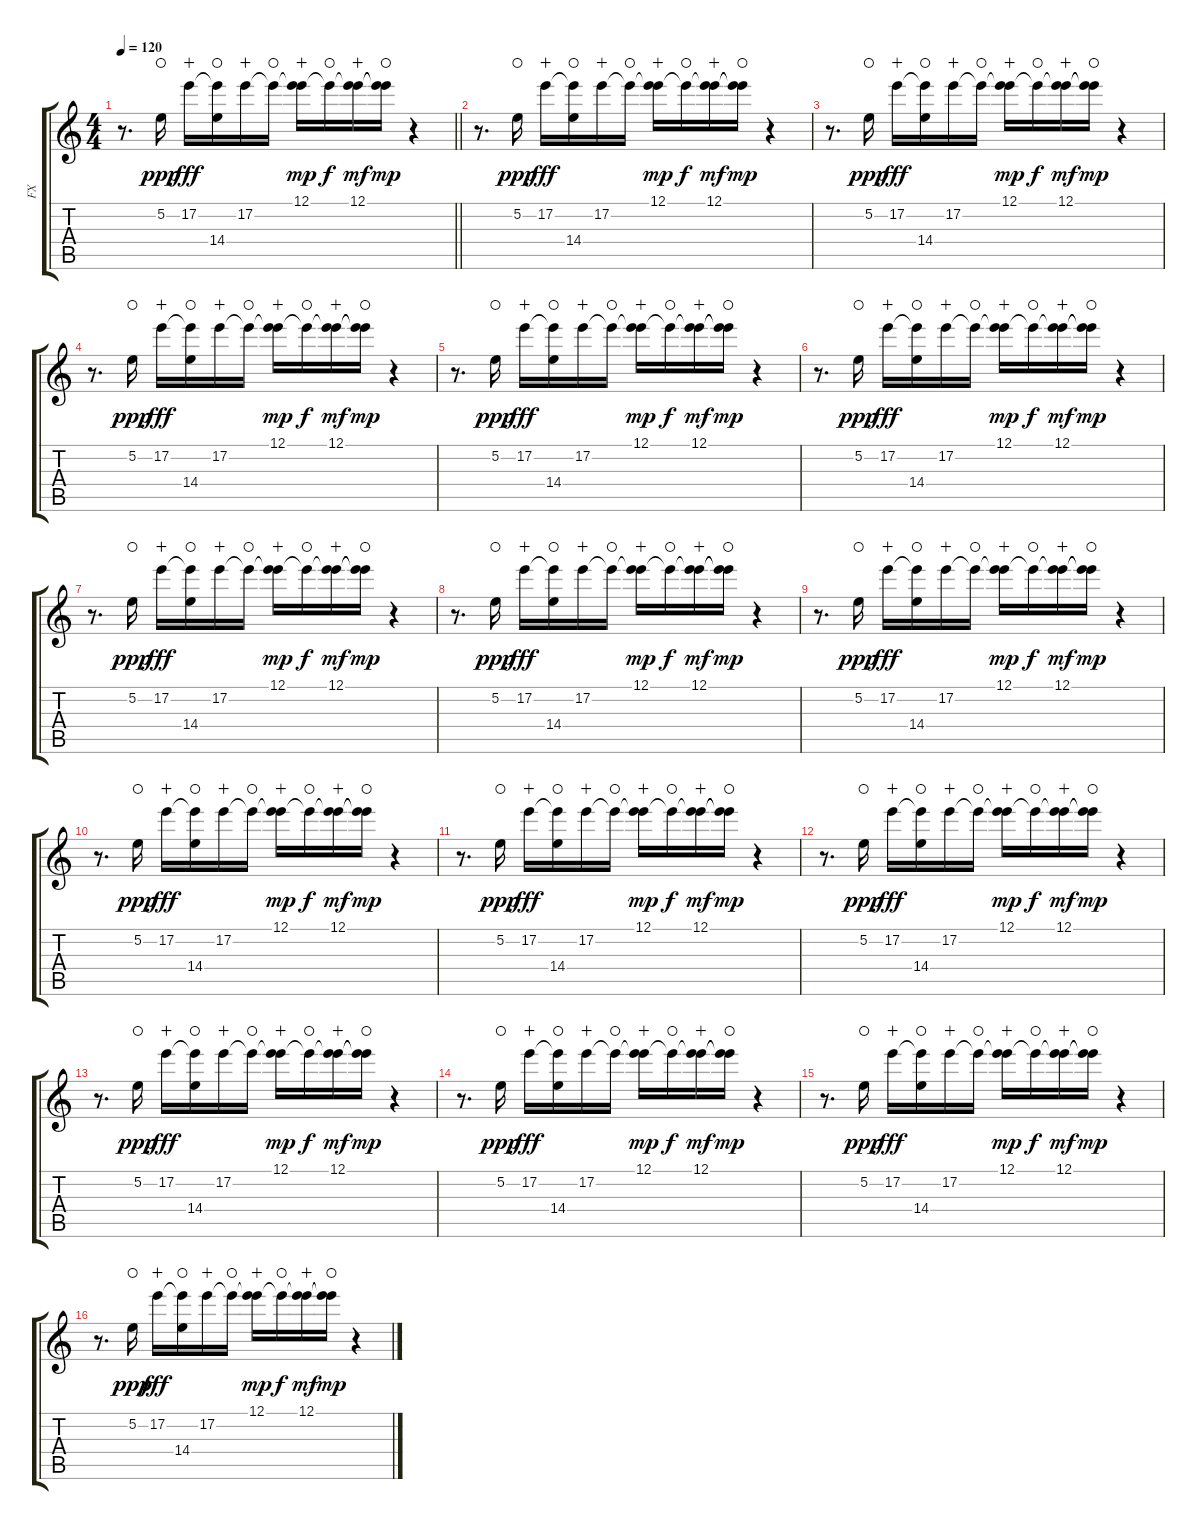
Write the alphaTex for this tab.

\track ("FX" "FX") {instrument overdrivenguitar}
\staff {score tabs}
\tuning (E4 B3 G3 D3 A2 E2) {hide}
\ts (4 4)
\tempo 120
\clef g2
\barLineRight lightlight
\ks c
r.8{d dy mp} 5.2.16{dy ppp waho} 17.2.16{dy fff wahc} (17.2{t} 14.4).16{waho} 17.2.16{wahc} 17.2{t}.16{waho} (12.1 17.2{t}).16{dy mp wahc} 17.2{t}.16{dy f waho} (12.1 17.2{t}).16{dy mf wahc} (12.1{t} 17.2{t}).16{dy mp waho} r.4 |
r.8{d} 5.2.16{dy ppp waho} 17.2.16{dy fff wahc} (17.2{t} 14.4).16{waho} 17.2.16{wahc} 17.2{t}.16{waho} (12.1 17.2{t}).16{dy mp wahc} 17.2{t}.16{dy f waho} (12.1 17.2{t}).16{dy mf wahc} (12.1{t} 17.2{t}).16{dy mp waho} r.4 |
r.8{d} 5.2.16{dy ppp waho} 17.2.16{dy fff wahc} (17.2{t} 14.4).16{waho} 17.2.16{wahc} 17.2{t}.16{waho} (12.1 17.2{t}).16{dy mp wahc} 17.2{t}.16{dy f waho} (12.1 17.2{t}).16{dy mf wahc} (12.1{t} 17.2{t}).16{dy mp waho} r.4 |
r.8{d} 5.2.16{dy ppp waho} 17.2.16{dy fff wahc} (17.2{t} 14.4).16{waho} 17.2.16{wahc} 17.2{t}.16{waho} (12.1 17.2{t}).16{dy mp wahc} 17.2{t}.16{dy f waho} (12.1 17.2{t}).16{dy mf wahc} (12.1{t} 17.2{t}).16{dy mp waho} r.4 |
r.8{d} 5.2.16{dy ppp waho} 17.2.16{dy fff wahc} (17.2{t} 14.4).16{waho} 17.2.16{wahc} 17.2{t}.16{waho} (12.1 17.2{t}).16{dy mp wahc} 17.2{t}.16{dy f waho} (12.1 17.2{t}).16{dy mf wahc} (12.1{t} 17.2{t}).16{dy mp waho} r.4 |
r.8{d} 5.2.16{dy ppp waho} 17.2.16{dy fff wahc} (17.2{t} 14.4).16{waho} 17.2.16{wahc} 17.2{t}.16{waho} (12.1 17.2{t}).16{dy mp wahc} 17.2{t}.16{dy f waho} (12.1 17.2{t}).16{dy mf wahc} (12.1{t} 17.2{t}).16{dy mp waho} r.4 |
r.8{d} 5.2.16{dy ppp waho} 17.2.16{dy fff wahc} (17.2{t} 14.4).16{waho} 17.2.16{wahc} 17.2{t}.16{waho} (12.1 17.2{t}).16{dy mp wahc} 17.2{t}.16{dy f waho} (12.1 17.2{t}).16{dy mf wahc} (12.1{t} 17.2{t}).16{dy mp waho} r.4 |
r.8{d} 5.2.16{dy ppp waho} 17.2.16{dy fff wahc} (17.2{t} 14.4).16{waho} 17.2.16{wahc} 17.2{t}.16{waho} (12.1 17.2{t}).16{dy mp wahc} 17.2{t}.16{dy f waho} (12.1 17.2{t}).16{dy mf wahc} (12.1{t} 17.2{t}).16{dy mp waho} r.4 |
r.8{d} 5.2.16{dy ppp waho} 17.2.16{dy fff wahc} (17.2{t} 14.4).16{waho} 17.2.16{wahc} 17.2{t}.16{waho} (12.1 17.2{t}).16{dy mp wahc} 17.2{t}.16{dy f waho} (12.1 17.2{t}).16{dy mf wahc} (12.1{t} 17.2{t}).16{dy mp waho} r.4 |
r.8{d} 5.2.16{dy ppp waho} 17.2.16{dy fff wahc} (17.2{t} 14.4).16{waho} 17.2.16{wahc} 17.2{t}.16{waho} (12.1 17.2{t}).16{dy mp wahc} 17.2{t}.16{dy f waho} (12.1 17.2{t}).16{dy mf wahc} (12.1{t} 17.2{t}).16{dy mp waho} r.4 |
r.8{d} 5.2.16{dy ppp waho} 17.2.16{dy fff wahc} (17.2{t} 14.4).16{waho} 17.2.16{wahc} 17.2{t}.16{waho} (12.1 17.2{t}).16{dy mp wahc} 17.2{t}.16{dy f waho} (12.1 17.2{t}).16{dy mf wahc} (12.1{t} 17.2{t}).16{dy mp waho} r.4 |
r.8{d} 5.2.16{dy ppp waho} 17.2.16{dy fff wahc} (17.2{t} 14.4).16{waho} 17.2.16{wahc} 17.2{t}.16{waho} (12.1 17.2{t}).16{dy mp wahc} 17.2{t}.16{dy f waho} (12.1 17.2{t}).16{dy mf wahc} (12.1{t} 17.2{t}).16{dy mp waho} r.4 |
r.8{d} 5.2.16{dy ppp waho} 17.2.16{dy fff wahc} (17.2{t} 14.4).16{waho} 17.2.16{wahc} 17.2{t}.16{waho} (12.1 17.2{t}).16{dy mp wahc} 17.2{t}.16{dy f waho} (12.1 17.2{t}).16{dy mf wahc} (12.1{t} 17.2{t}).16{dy mp waho} r.4 |
r.8{d} 5.2.16{dy ppp waho} 17.2.16{dy fff wahc} (17.2{t} 14.4).16{waho} 17.2.16{wahc} 17.2{t}.16{waho} (12.1 17.2{t}).16{dy mp wahc} 17.2{t}.16{dy f waho} (12.1 17.2{t}).16{dy mf wahc} (12.1{t} 17.2{t}).16{dy mp waho} r.4 |
r.8{d} 5.2.16{dy ppp waho} 17.2.16{dy fff wahc} (17.2{t} 14.4).16{waho} 17.2.16{wahc} 17.2{t}.16{waho} (12.1 17.2{t}).16{dy mp wahc} 17.2{t}.16{dy f waho} (12.1 17.2{t}).16{dy mf wahc} (12.1{t} 17.2{t}).16{dy mp waho} r.4 |
r.8{d} 5.2.16{dy ppp waho} 17.2.16{dy fff wahc} (17.2{t} 14.4).16{waho} 17.2.16{wahc} 17.2{t}.16{waho} (12.1 17.2{t}).16{dy mp wahc} 17.2{t}.16{dy f waho} (12.1 17.2{t}).16{dy mf wahc} (12.1{t} 17.2{t}).16{dy mp waho} r.4
